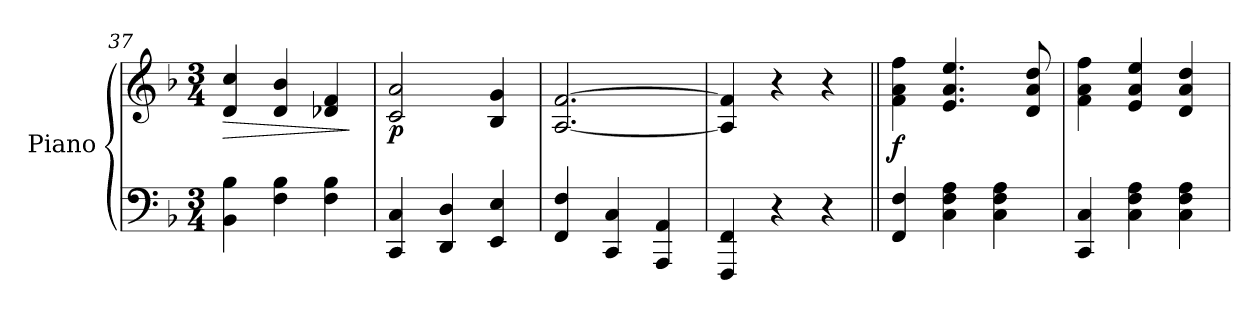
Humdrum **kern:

**kern	**kern	**dynam
*part1	*part1	*part1
*staff2	*staff1	*staff1/2
*I"Piano	*	*
*I'Pno.	*	*
*clefF4	*clefG2	*
*k[b-]	*k[b-]	*
*M3/4	*M3/4	*
=37	=37	=37
!	!	!LO:HP:b
4BB-\ 4B-\	4d/ 4cc/	>
4F\ 4B-\	4d/ 4b-/	.
4F\ 4B-\	4d-X/ 4f/	.
.	.	]
=38	=38	=38
!	!	!LO:DY:b
4CC/ 4C/	2c/ 2a/	p
4DD/ 4D/	.	.
4EE/ 4E/	4B-/ 4g/	.
=39	=39	=39
4FF/ 4F/	[2.A/ [2.f/	.
4CC/ 4C/	.	.
4AAA/ 4AA/	.	.
=40	=40	=40
4FFF/ 4FF/	4A/] 4f/]	.
4r	4r	.
4r	4r	.
!!LO:LB:g=z
=41||	=41||	=41||
!	!	!LO:DY:b
4FF/ 4F/	4f\ 4a\ 4ff\	f
4C\ 4F\ 4A\	4.e/ 4.a/ 4.ee/	.
4C\ 4F\ 4A\	.	.
.	8d/ 8a/ 8dd/	.
=42	=42	=42
4CC/ 4C/	4f\ 4a\ 4ff\	.
4C\ 4F\ 4A\	4e/ 4a/ 4ee/	.
4C\ 4F\ 4A\	4d/ 4a/ 4dd/	.
=	=	=
*-	*-	*-
